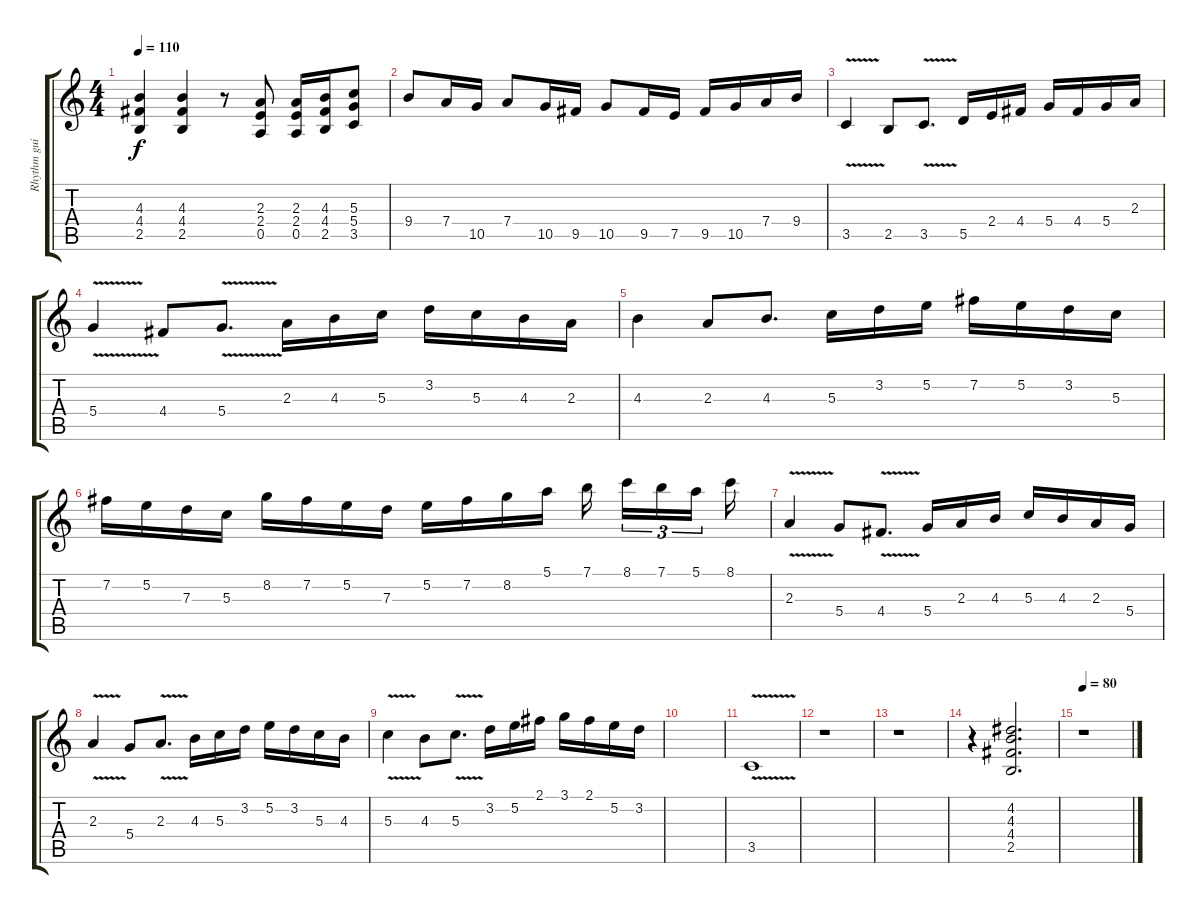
\track ("Rhythm guitar" "Rhythm gui") {instrument distortionguitar}
\staff {score tabs}
\tuning (E4 B3 G3 D3 A2 E2) {hide}
\ts (4 4)
\tempo 110
\clef g2
\ks c
(4.3 4.4 2.5).4{dy f} (4.3 4.4 2.5).4 r.8 (2.3 2.4 0.5).8 (2.3 2.4 0.5).16 (4.3 4.4 2.5).16 (5.3 5.4 3.5).8 |
9.4.8 7.4.16 10.5.16 7.4.8 10.5.16 9.5.16 10.5.8 9.5.16 7.5.16 9.5.16 10.5.16 7.4.16 9.4.16 |
3.5{v}.4 2.5.8 3.5{v}.8{d} 5.5.16 2.4.16 4.4.16 5.4.16 4.4.16 5.4.16 2.3.16 |
5.4{v}.4 4.4.8 5.4{v}.8{d} 2.3.16 4.3.16 5.3.16 3.2.16 5.3.16 4.3.16 2.3.16 |
4.3.4 2.3.8 4.3.8{d} 5.3.16 3.2.16 5.2.16 7.2.16 5.2.16 3.2.16 5.3.16 |
7.2.16 5.2.16 7.3.16 5.3.16 8.2.16 7.2.16 5.2.16 7.3.16 5.2.16 7.2.16 8.2.16 5.1.16 7.1.16{beam splitsecondary} 8.1.16{tu (3 2)} 7.1.16{tu (3 2)} 5.1.16{tu (3 2) beam splitsecondary} 8.1.16 |
2.3{v}.4 5.4.8 4.4{v}.8{d} 5.4.16 2.3.16 4.3.16 5.3.16 4.3.16 2.3.16 5.4.16 |
2.3{v}.4 5.4.8 2.3{v}.8{d} 4.3.16 5.3.16 3.2.16 5.2.16 3.2.16 5.3.16 4.3.16 |
5.3{v}.4 4.3.8 5.3{v}.8{d} 3.2.16 5.2.16 2.1.16 3.1.16 2.1.16 5.2.16 3.2.16 |
|
3.5{v}.1 |
r.1 |
r.1 |
r.4 (4.2 4.3 4.4 2.5).2{d} |
\tempo 80
r.1
